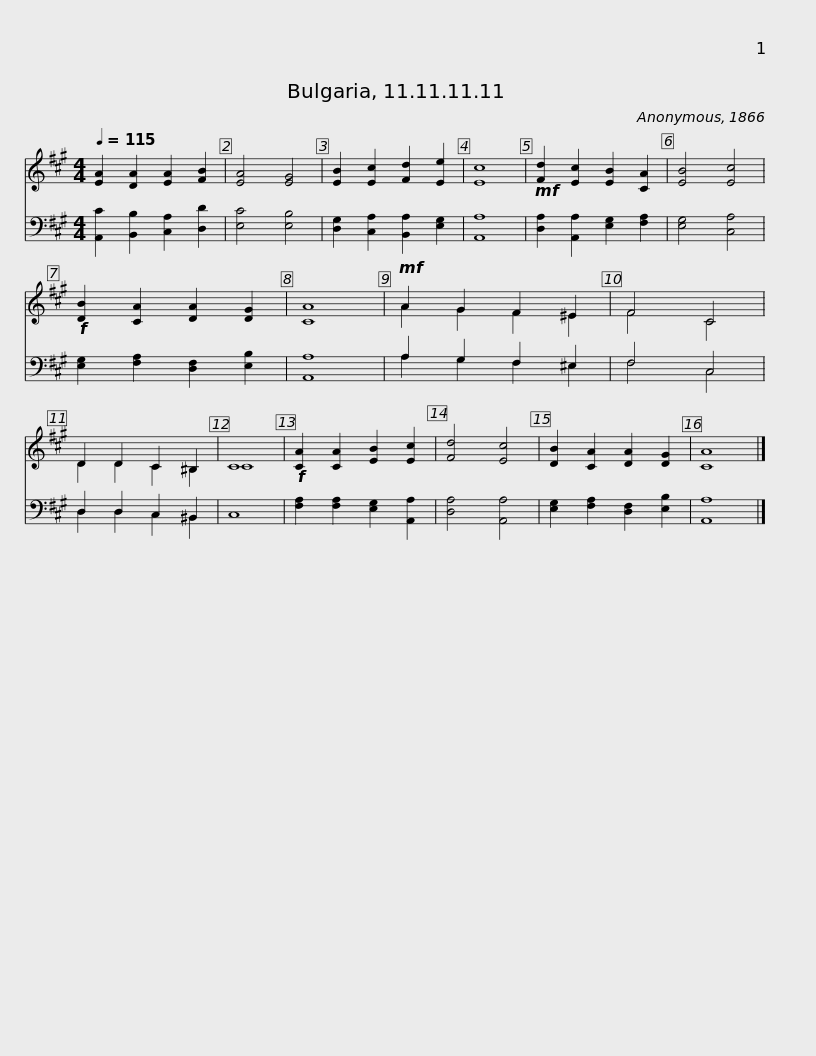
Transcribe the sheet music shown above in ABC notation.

X:1
%%score ( 1 2 ) ( 3 4 )
L:1/8
Q:1/4=115
M:4/4
I:linebreak $
K:A
V:1 treble
V:2 treble
V:3 bass
V:4 bass
V:1
 [EA]2 [DA]2 [EA]2 [FB]2 | [EA]4 [EG]4 | [EB]2 [Ec]2 [Fd]2 [Ee]2 | [Ec]8 |!mf! [Fd]2 [Ec]2 [EB]2 [CA]2 | %5
 [EB]4 [Ec]4 |!f! [DB]2 [CA]2 [DA]2 [DG]2 | [CA]8 |!mf! A2 G2 F2 ^E2 | F4 C4 | %10
 D2 D2 C2 ^B,2 |$ C8 |!f! [CA]2 [CA]2 [EB]2 [Ec]2 | [Fd]4 [Ec]4 | [DB]2 [CA]2 [DA]2 [DG]2 | %15
 [CA]8 |] %16
V:2
 x8 | x8 | x8 | x8 | x8 | %5
 x8 | x8 | x8 | A2 G2 F2 ^E2 | F4 C4 | %10
 D2 D2 C2 ^B,2 |$ C8 | x8 | x8 | x8 | %15
 x8 |] %16
V:3
 [A,,C]2 [B,,B,]2 [C,A,]2 [D,D]2 | [E,C]4 [E,B,]4 | [D,G,]2 [C,A,]2 [B,,A,]2 [E,G,]2 | [A,,A,]8 | [D,A,]2 [A,,A,]2 [E,G,]2 [F,A,]2 | %5
 [E,G,]4 [C,A,]4 | [E,G,]2 [F,A,]2 [D,F,]2 [E,B,]2 | [A,,A,]8 | A,2 G,2 F,2 ^E,2 | F,4 C,4 | %10
 D,2 D,2 C,2 ^B,,2 |$ C,8 | [F,A,]2 [F,A,]2 [E,G,]2 [A,,A,]2 | [D,A,]4 [A,,A,]4 | [E,G,]2 [F,A,]2 [D,F,]2 [E,B,]2 | %15
 [A,,A,]8 |] %16
V:4
 x8 | x8 | x8 | x8 | x8 | %5
 x8 | x8 | x8 | A,2 G,2 F,2 ^E,2 | F,4 C,4 | %10
 D,2 D,2 C,2 ^B,,2 |$ x8 | x8 | x8 | x8 | %15
 x8 |] %16
